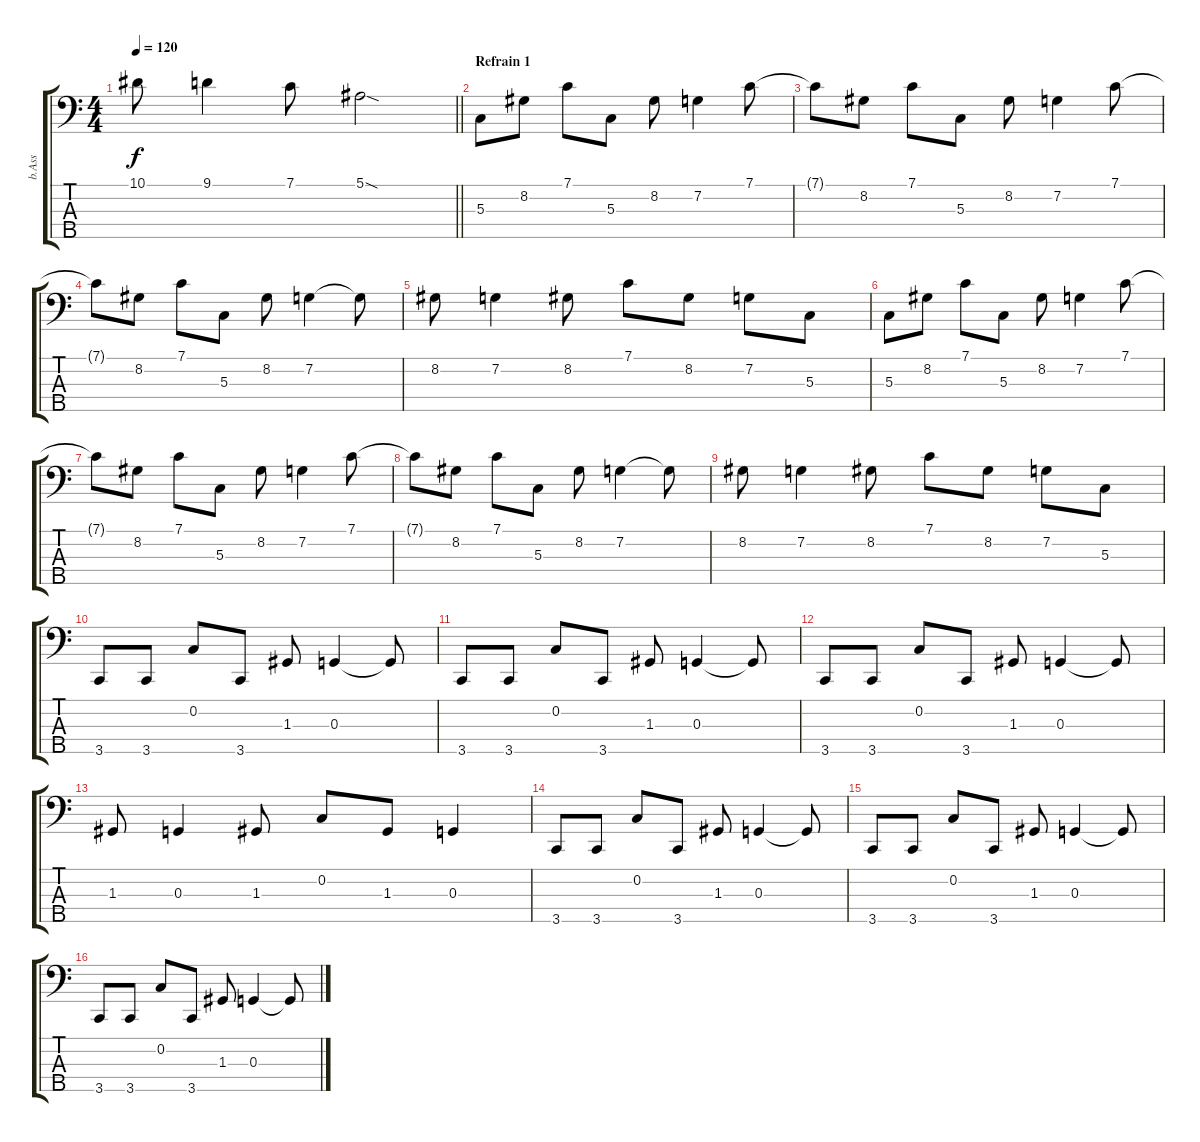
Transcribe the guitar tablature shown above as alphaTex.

\track ("b.Ass" "b.Ass") {instrument fretlessbass}
\staff {score tabs}
\tuning (F2 C2 G1 D1 A0) {hide}
\ts (4 4)
\tempo 120
\clef f4
\barLineRight lightlight
\ks c
10.1.8{dy f} 9.1.4 7.1.8 5.1{sod}.2 |
\section ("" "Refrain 1")
5.3.8 8.2.8 7.1.8 5.3.8 8.2.8 7.2.4 7.1.8 |
7.1{t}.8 8.2.8 7.1.8 5.3.8 8.2.8 7.2.4 7.1.8 |
7.1{t}.8 8.2.8 7.1.8 5.3.8 8.2.8 7.2.4 7.2{t}.8 |
8.2.8 7.2.4 8.2.8 7.1.8 8.2.8 7.2.8 5.3.8 |
5.3.8 8.2.8 7.1.8 5.3.8 8.2.8 7.2.4 7.1.8 |
7.1{t}.8 8.2.8 7.1.8 5.3.8 8.2.8 7.2.4 7.1.8 |
7.1{t}.8 8.2.8 7.1.8 5.3.8 8.2.8 7.2.4 7.2{t}.8 |
8.2.8 7.2.4 8.2.8 7.1.8 8.2.8 7.2.8 5.3.8 |
3.5.8 3.5.8 0.2.8 3.5.8 1.3.8 0.3.4 0.3{t}.8 |
3.5.8 3.5.8 0.2.8 3.5.8 1.3.8 0.3.4 0.3{t}.8 |
3.5.8 3.5.8 0.2.8 3.5.8 1.3.8 0.3.4 0.3{t}.8 |
1.3.8 0.3.4 1.3.8 0.2.8 1.3.8 0.3.4 |
3.5.8 3.5.8 0.2.8 3.5.8 1.3.8 0.3.4 0.3{t}.8 |
3.5.8 3.5.8 0.2.8 3.5.8 1.3.8 0.3.4 0.3{t}.8 |
3.5.8 3.5.8 0.2.8 3.5.8 1.3.8 0.3.4 0.3{t}.8
